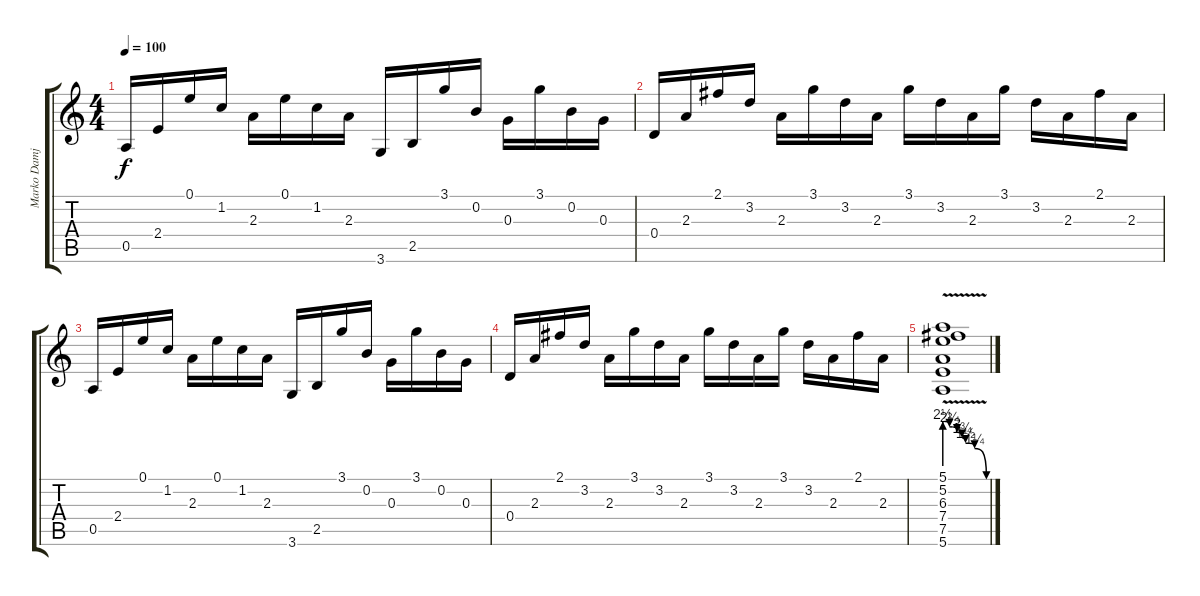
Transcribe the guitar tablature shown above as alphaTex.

\track ("Marko Damjanovic" "Marko Damj") {instrument distortionguitar}
\staff {score tabs}
\tuning (E4 B3 G3 D3 A2 E2) {hide}
\ts (4 4)
\tempo 100
\clef g2
\ks c
0.5.16{dy f} 2.4.16 0.1.16 1.2.16 2.3.16 0.1.16 1.2.16 2.3.16 3.6.16 2.5.16 3.1.16 0.2.16 0.3.16 3.1.16 0.2.16 0.3.16 |
0.4.16 2.3.16 2.1.16 3.2.16 2.3.16 3.1.16 3.2.16 2.3.16 3.1.16 3.2.16 2.3.16 3.1.16 3.2.16 2.3.16 2.1.16 2.3.16 |
0.5.16 2.4.16 0.1.16 1.2.16 2.3.16 0.1.16 1.2.16 2.3.16 3.6.16 2.5.16 3.1.16 0.2.16 0.3.16 3.1.16 0.2.16 0.3.16 |
0.4.16 2.3.16 2.1.16 3.2.16 2.3.16 3.1.16 3.2.16 2.3.16 3.1.16 3.2.16 2.3.16 3.1.16 3.2.16 2.3.16 2.1.16 2.3.16 |
(5.1 5.2 6.3{be (custom 0 10 2 10 7 9 11 9 18 8 25 7 30 6 32 6 43 5 60 0)} 7.4 7.5 5.6{v}).1
